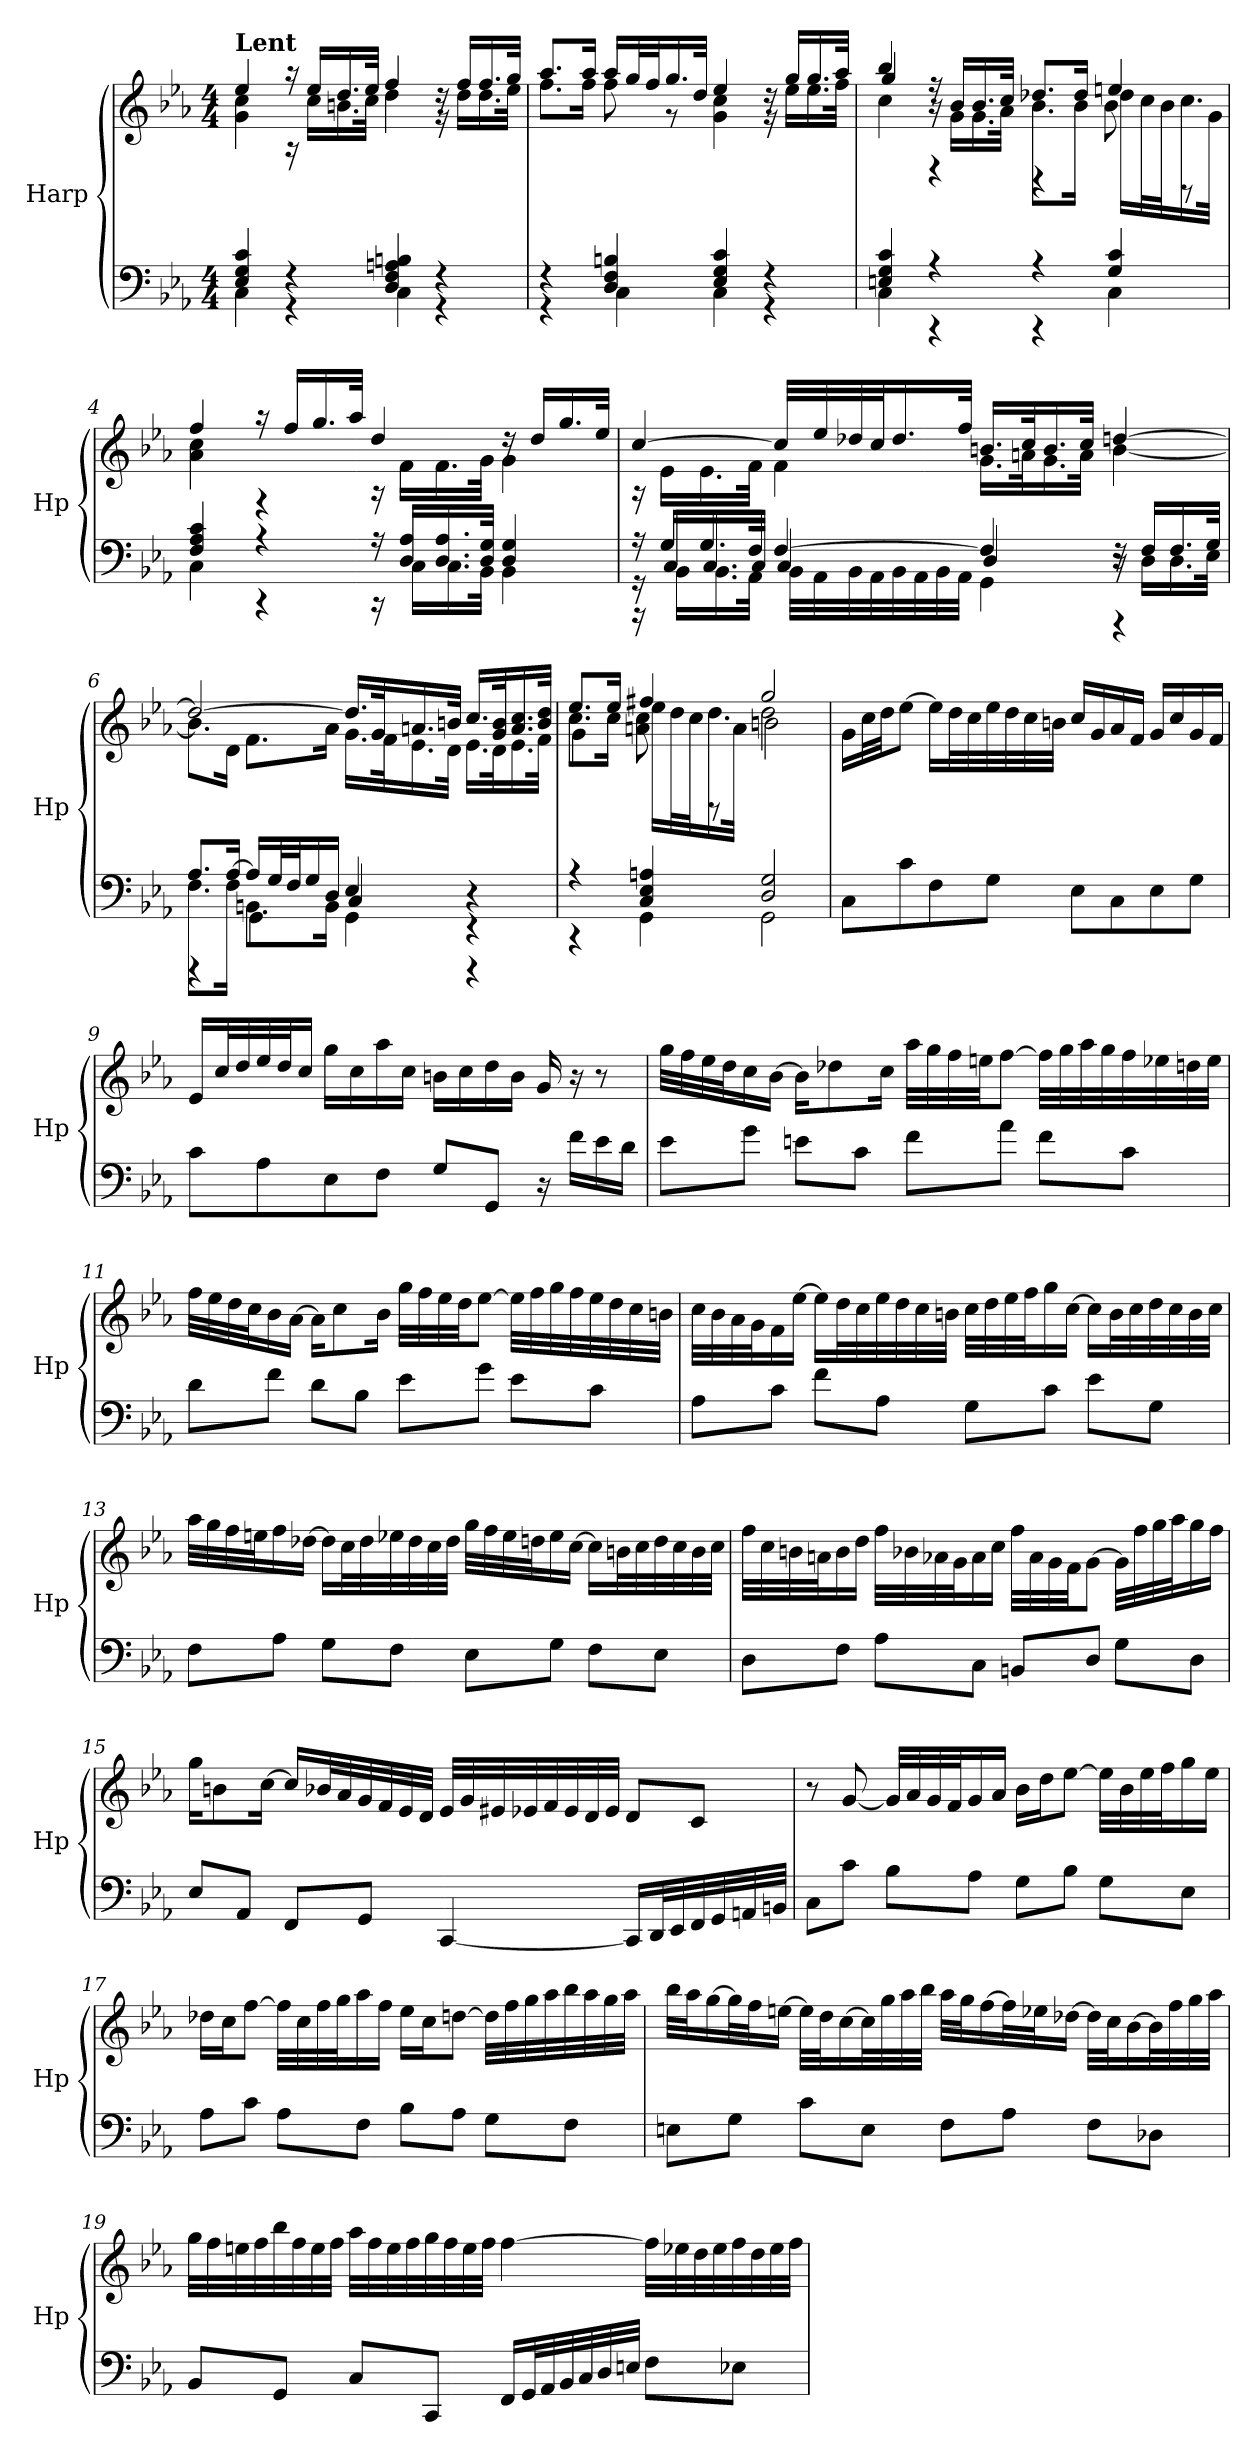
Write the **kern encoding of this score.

**kern	**kern
*part1	*part1
*staff2	*staff1
*I"Harp	*
*I'Hp	*
*clefF4	*clefG2
*k[b-e-a-]	*k[b-e-a-]
*M4/4	*M4/4
=1	=1
*^	*^
!	!	!LO:TX:a:B:t=Lent	!
4E-/ 4G/ 4c/	4C\	4ee-/	4g\ 4cc\
4rF	4r	16r	16rA
.	.	16ee-/LL	16cc\LL
.	.	16.dd/	16.bn\
.	.	32ee-/JJk	32cc\JJk
4D/ 4F/ 4An/ 4Bn/	4C\	4ff/	4dd\
4rF	4r	16rdd	16r
.	.	16ff/LL	16dd\LL
.	.	16.ff/	16.dd\
.	.	32gg/JJk	32ee-\JJk
=2	=2	=2	=2
4rF	4r	8.aa-/L	8.ff\L
.	.	16aa-/Jk	16ff\Jk
4D/ 4F/ 4Bn/	4C\	16aa-/LL	8ff\
.	.	32gg/L	.
.	.	32ff/J	.
.	.	16.gg/	8r
.	.	32dd/JJk	.
4E-/ 4G/ 4c/	4C\	4ee-/	4g\ 4cc\
4rF	4r	16rdd	16r
.	.	16gg/LL	16ee-\LL
.	.	16.gg/	16.ee-\
.	.	32aa-/JJk	32ff\JJk
=3	=3	=3	=3
*	*	*	*^
4En/ 4G/ 4c/	4C\	4bb-/	4gg/	4cc\
4r	4rCC	16rff	16r	4rD
.	.	16b-/LL	16g\LL	.
.	.	16.b-/	16.g\	.
.	.	32cc/JJk	32a-\JJk	.
4r	4rCC	8.dd-X/L	8.b-\L	4rBB
.	.	16dd-/Jk	16b-\Jk	.
4G/ 4c/	4C\	4een/	16dd-\LL	8b-\
.	.	.	32cc\L	.
.	.	.	32b-\J	.
.	.	.	16.cc\	8rGG
.	.	.	32g\JJk	.
*	*	*	*v	*v
!!LO:LB:g=z
=4	=4	=4	=4
4F/ 4A-/ 4c/	4C\	4ff/	4a-\ 4cc\
4r	4rCC	16r	4rF
.	.	16ff/LL	.
.	.	16.gg/	.
.	.	32aa-/JJk	.
16rA	16rCC	4dd/	16rA
16D/ 16A-/LL	16C\LL	.	16f\LL
16.D/ 16.A-/	16.C\	.	16.f\
32D/ 32G/JJk	32BB-\JJk	.	32g\JJk
4D/ 4G/	4BB-\	16rdd	4g\
.	.	16dd/LL	.
.	.	16.gg/	.
.	.	32ee-/JJk	.
=5	=5	=5	=5
*	*^	*	*
16rA	16rGG	16rAAA	[4cc/	16rA
16G/LL	16C/LL	16BB-\LL	.	16e-\LL
16.G/	16.C/	16.BB-\	.	16.e-\
32F/JJk	32C/JJk	32AA-\JJk	.	32f\JJk
[4F/	4C/	32BB-\LLL	32cc/LLL]	4f\
.	.	32AA-\	32ee-/	.
.	.	32BB-\	32dd-X/	.
.	.	32AA-\	32cc/J	.
.	.	32BB-\	16.dd-/	.
.	.	32AA-\	.	.
.	.	32BB-\	.	.
.	.	32AA-\JJJ	32ff/JJk	.
4F/]	4D/	4GG\	16.bn/LL	16.g\LL
.	.	.	32cc/K	32an\K
.	.	.	16.b/	16.g\
.	.	.	32cc/JJk	32a\JJk
16rF	16r	4rFFF	[4ddn/	[4b\
16F/LL	16D\LL	.	.	.
16.F/	16.D\	.	.	.
32G/JJk	32E-\JJk	.	.	.
!!LO:LB:g=z	!!
=6	=6	=6	=6	=6
8.A-/L	8.F\L	4rDDD	2dd/_	8.b\L]
[16A-/Jk	16F\Jk	.	.	16d\Jk
16A-/LL]	8.BBn\L	4GG\	.	8.f\L
32G/L	.	.	.	.
32F/J	.	.	.	.
16G/	.	.	.	.
16D/JJ	16BB\Jk	.	.	16a-\Jk
4E-/	4C/	4GG\	16.dd/LL]	16.g\LL
.	.	.	32g/K	32f\K
.	.	.	16.an/	16.e-\
.	.	.	32bn/JJk	32d\JJk
4r	4rEE	4rDDD	16.cc/LL	16.e-\LL
.	.	.	32g/ 32b/K	32d\K
.	.	.	16.a/ 16.cc/	16.e-\
.	.	.	32b/ 32dd/JJk	32f\JJk
*	*v	*v	*	*
=7	=7	=7	=7
*	*	*	*^
4r	4rCC	8.ee-/L	8.cc\L	4g\
.	.	16ee-/Jk	16cc\Jk	.
4C/ 4E-/ 4An/	4GG\	4ff#X/	16ee-\LL	8an\ 8cc\
.	.	.	32dd\L	.
.	.	.	32cc\J	.
.	.	.	16.dd\	8rGG
.	.	.	32a\JJk	.
2D/ 2G/	2GG\	2gg/	2dd\	2bn\
!!LO:LB:g=z
=8	=8	=8	=8	=8
!	!	!LO:TX:a:B:t=Andante	!	!
*v	*v	*	*	*
*	*v	*v	*v
8C\L	16g\LL
.	32cc\L
.	32dd\JJ
8c\	[8ee-\J
8F\	16ee-\LL]
.	32dd\L
.	32cc\
8G\J	32ee-\
.	32dd\
.	32cc\
.	32bn\JJJ
8E-\L	16cc/LL
.	16g/
8C\	16a-/
.	16f/JJ
8E-\	16g/LL
.	16cc/
8G\J	16g/
.	16f/JJ
=9	=9
8c\L	16e-/LL
.	32cc/L
.	32dd/
8A-\	32ee-/
.	32dd/J
.	16cc/JJ
8E-\	16gg\LL
.	16cc\
8F\J	16aa-\
.	16cc\JJ
8G/L	16bn\LL
.	16cc\
8GG/J	16dd\
.	16b\JJ
16r	16g/
16f\LL	16r
16e-\	8r
16d\JJ	.
!!LO:LB:g=z
=10	=10
8e-\L	32gg\LLL
.	32ff\
.	32ee-\
.	32dd\J
8g\J	16cc\
.	[16b-\JJ
8en\L	16b-\KL]
.	8dd-X\
8c\J	.
.	16cc\Jk
8f\L	32aa-\LLL
.	32gg\
.	32ff\
.	32een\JJ
8a-\J	[8ff\J
8f\L	32ff\LLL]
.	32gg\
.	32aa-\
.	32gg\
8c\J	32ff\
.	32ee-X\
.	32ddn\
.	32ee-\JJJ
!!LO:PB:g=z
=11	=11
8d\L	32ff\LLL
.	32ee-\
.	32dd\
.	32cc\J
8f\J	16b-\
.	[16a-\JJ
8d\L	16a-\KL]
.	8cc\
8B-\J	.
.	16b-\Jk
8e-\L	32gg\LLL
.	32ff\
.	32ee-\
.	32dd\JJ
8g\J	[8ee-\J
8e-\L	32ee-\LLL]
.	32ff\
.	32gg\
.	32ff\
8c\J	32ee-\
.	32dd\
.	32cc\
.	32bn\JJJ
!!LO:LB:g=z
=12	=12
8A-\L	32cc\LLL
.	32b-\
.	32a-\
.	32g\J
8c\J	16f\
.	[16ee-\JJ
8f\L	16ee-\LL]
.	32dd\L
.	32cc\
8A-\J	32ee-\
.	32dd\
.	32cc\
.	32bn\JJJ
8G\L	32cc\LLL
.	32dd\
.	32ee-\
.	32ff\J
8c\J	16gg\
.	[16cc\JJ
8e-\L	16cc\LL]
.	32b\L
.	32cc\
8G\J	32dd\
.	32cc\
.	32b\
.	32cc\JJJ
!!LO:LB:g=z
=13	=13
8F\L	32aa-\LLL
.	32gg\
.	32ff\
.	32een\J
8A-\J	16ff\
.	[16dd-X\JJ
8G\L	16dd-\LL]
.	32cc\L
.	32dd-\
8F\J	32ee-X\
.	32dd-\
.	32cc\
.	32dd-\JJJ
8E-\L	32gg\LLL
.	32ff\
.	32ee-\
.	32ddn\J
8G\J	16ee-\
.	[16cc\JJ
8F\L	16cc\LL]
.	32bn\L
.	32cc\
8E-\J	32dd\
.	32cc\
.	32b\
.	32cc\JJJ
!!LO:LB:g=z
=14	=14
8D\L	32ff\LLL
.	32cc\
.	32bn\
.	32an\J
8F\J	16b\
.	16dd\JJ
8A-\L	32ff\LLL
.	32b-X\
.	32a-X\
.	32g\J
8C\J	16a-\
.	16cc\JJ
8BBn/L	32ff\LLL
.	32a-\
.	32g\
.	32f\JJ
8D/J	[8g\J
8G\L	32g\LLL]
.	32ff\
.	32gg\
.	32aa-\J
8D\J	16gg\
.	16ff\JJ
!!LO:LB:g=z
=15	=15
8E-/L	16gg\KL
.	8bn\
8AA-/J	.
.	[16cc\Jk
8FF/L	16cc/LL]
.	32b-X/L
.	32a-/
8GG/J	32g/
.	32f/
.	32e-/
.	32d/JJJ
[4CC/	32e-/LLL
.	32g/
.	32e#X/
.	32e-X/
.	32f/
.	32e-/
.	32d/
.	32e-/JJJ
16CC/LL]	8d/L
32DD/L	.
32EE-/	.
32FF/	8c/J
32GG/	.
32AAn/	.
32BBn/JJJ	.
!!LO:LB:g=z
=16	=16
8C\L	8r
8c\J	[8g/
8B-\L	32g/LLL]
.	32a-/
.	32g/
.	32f/J
8A-\J	16g/
.	16a-/JJ
8G\L	16b-\LL
.	16dd\J
8B-\J	[8ee-\J
8G\L	32ee-\LLL]
.	32b-\
.	32ee-\
.	32ff\J
8E-\J	16gg\
.	16ee-\JJ
=17	=17
8A-\L	16dd-X\LL
.	16cc\J
8c\J	[8ff\J
8A-\L	32ff\LLL]
.	32cc\
.	32ff\
.	32gg\J
8F\J	16aa-\
.	16ff\JJ
8B-\L	16ee-\LL
.	16cc\J
8A-\J	[8ddn\J
8G\L	32dd\LLL]
.	32ff\
.	32gg\
.	32aa-\
8F\J	32bb-\
.	32aa-\
.	32gg\
.	32aa-\JJJ
!!LO:PB:g=z
=18	=18
8En\L	32bb-\LLL
.	32aa-\J
.	[16gg\
8G\J	32gg\L]
.	32ff\J
.	[16een\JJ
8c\L	32ee\LLL]
.	32dd\J
.	[16cc\
8E\J	32cc\L]
.	32gg\
.	32aa-\
.	32bb-\JJJ
8F\L	32aa-\LLL
.	32gg\J
.	[16ff\
8A-\J	32ff\L]
.	32ee-X\J
.	[16dd-X\JJ
8F\L	32dd-\LLL]
.	32cc\J
.	[16b-\
8D-X\J	32b-\L]
.	32ff\
.	32gg\
.	32aa-\JJJ
!!LO:LB:g=z
=19	=19
8BB-/L	32gg\LLL
.	32ff\
.	32een\
.	32ff\
8GG/J	32bb-\
.	32ff\
.	32ee\
.	32ff\JJJ
8C/L	32aa-\LLL
.	32ff\
.	32ee\
.	32ff\
8CC/J	32gg\
.	32ff\
.	32ee\
.	32ff\JJJ
16FF/LL	[4ff\
32GG/L	.
32AA-/	.
32BB-/	.
32C/	.
32D/	.
32En/JJJ	.
8F\L	32ff\LLL]
.	32ee-X\
.	32dd\
.	32ee-\
8E-X\J	32ff\
.	32dd\
.	32ee-\
.	32ff\JJJ
=	=
*-	*-
